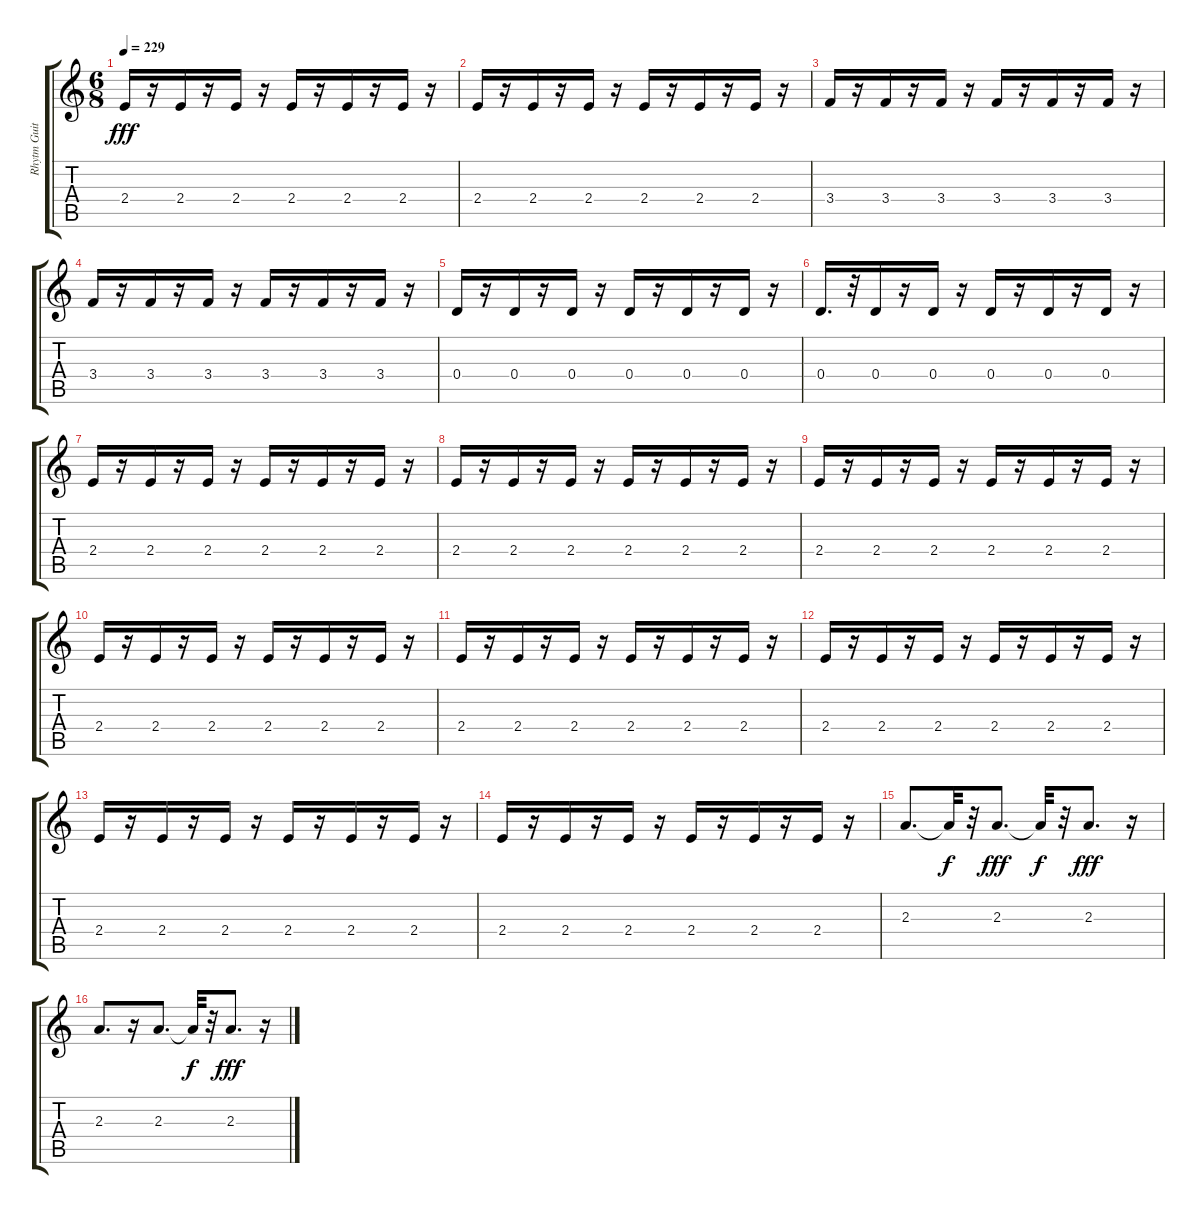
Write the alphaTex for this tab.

\track ("Rhytm Guitar2" "Rhytm Guit") {instrument overdrivenguitar}
\staff {score tabs}
\tuning (E4 B3 G3 D3 A2 E2) {hide}
\ts (6 8)
\tempo 229
\clef g2
\ks c
2.4.16{dy fff} r.16 2.4.16 r.16 2.4.16 r.16 2.4.16 r.16 2.4.16 r.16 2.4.16 r.16 |
2.4.16 r.16 2.4.16 r.16 2.4.16 r.16 2.4.16 r.16 2.4.16 r.16 2.4.16 r.16 |
3.4.16 r.16 3.4.16 r.16 3.4.16 r.16 3.4.16 r.16 3.4.16 r.16 3.4.16 r.16 |
3.4.16 r.16 3.4.16 r.16 3.4.16 r.16 3.4.16 r.16 3.4.16 r.16 3.4.16 r.16 |
0.4.16 r.16 0.4.16 r.16 0.4.16 r.16 0.4.16 r.16 0.4.16 r.16 0.4.16 r.16 |
0.4.16{d} r.32 0.4.16 r.16 0.4.16 r.16 0.4.16 r.16 0.4.16 r.16 0.4.16 r.16 |
2.4.16 r.16 2.4.16 r.16 2.4.16 r.16 2.4.16 r.16 2.4.16 r.16 2.4.16 r.16 |
2.4.16 r.16 2.4.16 r.16 2.4.16 r.16 2.4.16 r.16 2.4.16 r.16 2.4.16 r.16 |
2.4.16 r.16 2.4.16 r.16 2.4.16 r.16 2.4.16 r.16 2.4.16 r.16 2.4.16 r.16 |
2.4.16 r.16 2.4.16 r.16 2.4.16 r.16 2.4.16 r.16 2.4.16 r.16 2.4.16 r.16 |
2.4.16 r.16 2.4.16 r.16 2.4.16 r.16 2.4.16 r.16 2.4.16 r.16 2.4.16 r.16 |
2.4.16 r.16 2.4.16 r.16 2.4.16 r.16 2.4.16 r.16 2.4.16 r.16 2.4.16 r.16 |
2.4.16 r.16 2.4.16 r.16 2.4.16 r.16 2.4.16 r.16 2.4.16 r.16 2.4.16 r.16 |
2.4.16 r.16 2.4.16 r.16 2.4.16 r.16 2.4.16 r.16 2.4.16 r.16 2.4.16 r.16 |
2.3.8{d} 2.3{t}.32{dy f} r.32 2.3.8{d dy fff} 2.3{t}.32{dy f} r.32 2.3.8{d dy fff} r.16 |
2.3.8{d} r.16 2.3.8{d} 2.3{t}.32{dy f} r.32 2.3.8{d dy fff} r.16
